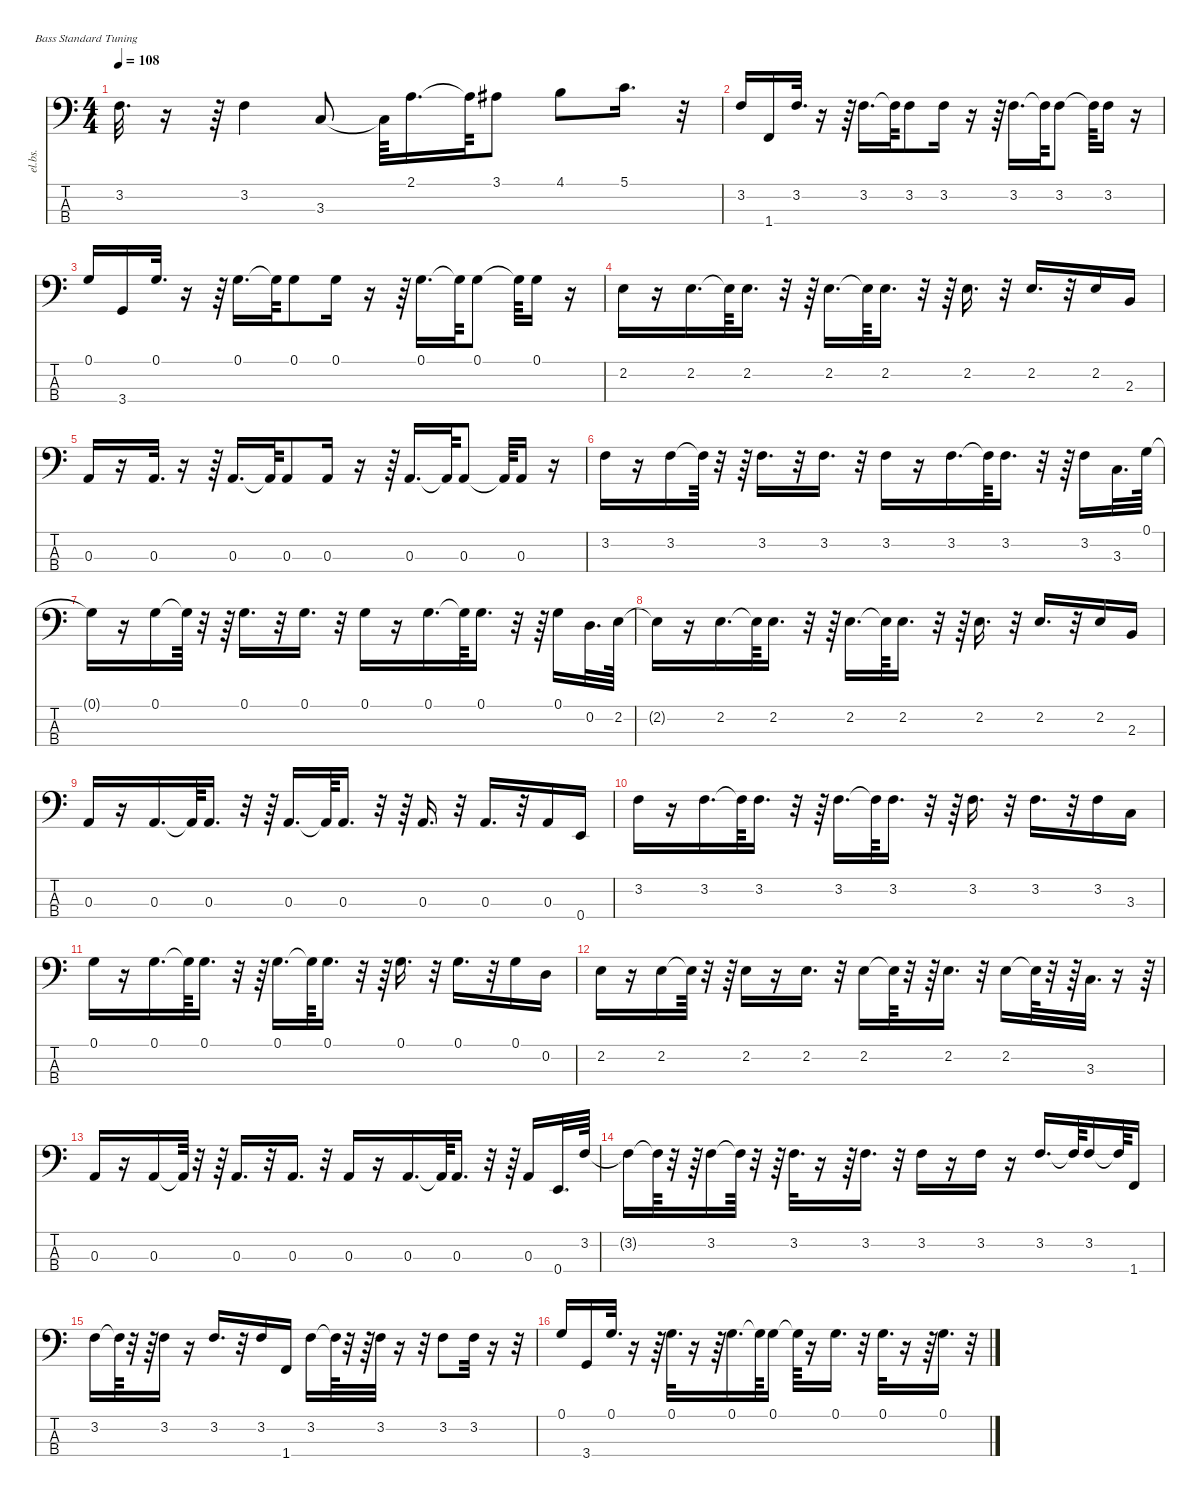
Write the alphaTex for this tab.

\defaultSystemsLayout 4
\hideDynamics
\bracketExtendMode nobrackets
\otherSystemsTrackNameOrientation horizontal
\track ("Bass" "el.bs.") {instrument electricbasspick}
\staff {score tabs}
\tuning (G2 D2 A1 E1)
\ts (4 4)
\tempo 108
\clef f4
\ks c
3.2.32{d dy f} r.16 r.64 3.2.4 3.3.8 3.3{t}.64 2.1.16{d} 2.1{t}.64 3.1{acc #}.8 4.1.8 5.1.16{d} r.32 |
3.2.16 1.4.16 3.2.32{d} r.16 r.64 3.2.16{d} 3.2{t}.64 3.2.8 3.2.16 r.16 r.64 3.2.16{d} 3.2{t}.64 3.2.8 3.2{t}.64 3.2.16 r.16 |
0.1.16 3.4.16 0.1.32{d} r.16 r.64 0.1.16{d} 0.1{t}.64 0.1.8 0.1.16 r.16 r.64 0.1.16{d} 0.1{t}.64 0.1.8 0.1{t}.64 0.1.16 r.16 |
2.2.16 r.16 2.2.16{d} 2.2{t}.64 2.2.16{d} r.32 r.64 2.2.16{d} 2.2{t}.64 2.2.16{d} r.32 r.64 2.2.16{d} r.32 2.2.16{d} r.32 2.2.16 2.3.16 |
0.3.16 r.16 0.3.32{d} r.16 r.64 0.3.16{d} 0.3{t}.64 0.3.8 0.3.16 r.16 r.64 0.3.16{d} 0.3{t}.64 0.3.8 0.3{t}.64 0.3.16 r.16 |
3.2.16 r.16 3.2.16 3.2{t}.64 r.32 r.64 3.2.16{d} r.32 3.2.16{d} r.32 3.2.16 r.16 3.2.16{d} 3.2{t}.64 3.2.16{d} r.32 r.64 3.2.16 3.3.32{d} 0.1.64 |
0.1{t}.16 r.16 0.1.16 0.1{t}.64 r.32 r.64 0.1.16{d} r.32 0.1.16{d} r.32 0.1.16 r.16 0.1.16{d} 0.1{t}.64 0.1.16{d} r.32 r.64 0.1.16 0.2.32{d} 2.2.64 |
2.2{t}.16 r.16 2.2.16{d} 2.2{t}.64 2.2.16{d} r.32 r.64 2.2.16{d} 2.2{t}.64 2.2.16{d} r.32 r.64 2.2.16{d} r.32 2.2.16{d} r.32 2.2.16 2.3.16 |
0.3.16 r.16 0.3.16{d} 0.3{t}.64 0.3.16{d} r.32 r.64 0.3.16{d} 0.3{t}.64 0.3.16{d} r.32 r.64 0.3.16{d} r.32 0.3.16{d} r.32 0.3.16 0.4.16 |
3.2.16 r.16 3.2.16{d} 3.2{t}.64 3.2.16{d} r.32 r.64 3.2.16{d} 3.2{t}.64 3.2.16{d} r.32 r.64 3.2.16{d} r.32 3.2.16{d} r.32 3.2.16 3.3.16 |
0.1.16 r.16 0.1.16{d} 0.1{t}.64 0.1.16{d} r.32 r.64 0.1.16{d} 0.1{t}.64 0.1.16{d} r.32 r.64 0.1.16{d} r.32 0.1.16{d} r.32 0.1.16 0.2.16 |
2.2.16 r.16 2.2.16 2.2{t}.64 r.32 r.64 2.2.16 r.16 2.2.16{d} r.32 2.2.16 2.2{t}.64 r.32 r.64 2.2.16{d} r.32 2.2.16 2.2{t}.64 r.32 r.64 3.3.32{d} r.16 r.64 |
0.3.16 r.16 0.3.16 0.3{t}.64 r.32 r.64 0.3.16{d} r.32 0.3.16{d} r.32 0.3.16 r.16 0.3.16{d} 0.3{t}.64 0.3.16{d} r.32 r.64 0.3.16 0.4.32{d} 3.2.64 |
3.2{t}.16 3.2{t}.64 r.32 r.64 3.2.16 3.2{t}.64 r.32 r.64 3.2.32{d} r.16 r.64 3.2.16{d} r.32 3.2.16 r.16 3.2.16 r.16 3.2.16{d} 3.2{t}.64 3.2.16 3.2{t}.64 1.4.16 |
3.2.16 3.2{t}.64 r.32 r.64 3.2.16 r.16 3.2.16{d} r.32 3.2.16 1.4.16 3.2.16 3.2{t}.64 r.32 r.64 3.2.32 r.16 r.32 3.2.8 3.2.32 r.16 r.32 |
0.1.16 3.4.16 0.1.32{d} r.16 r.64 0.1.32{d} r.16 r.64 0.1.16{d} 0.1{t}.64 0.1.16 0.1{t}.64 r.16 0.1.16{d} r.32 0.1.32{d} r.16 r.64 0.1.16{d} r.32
